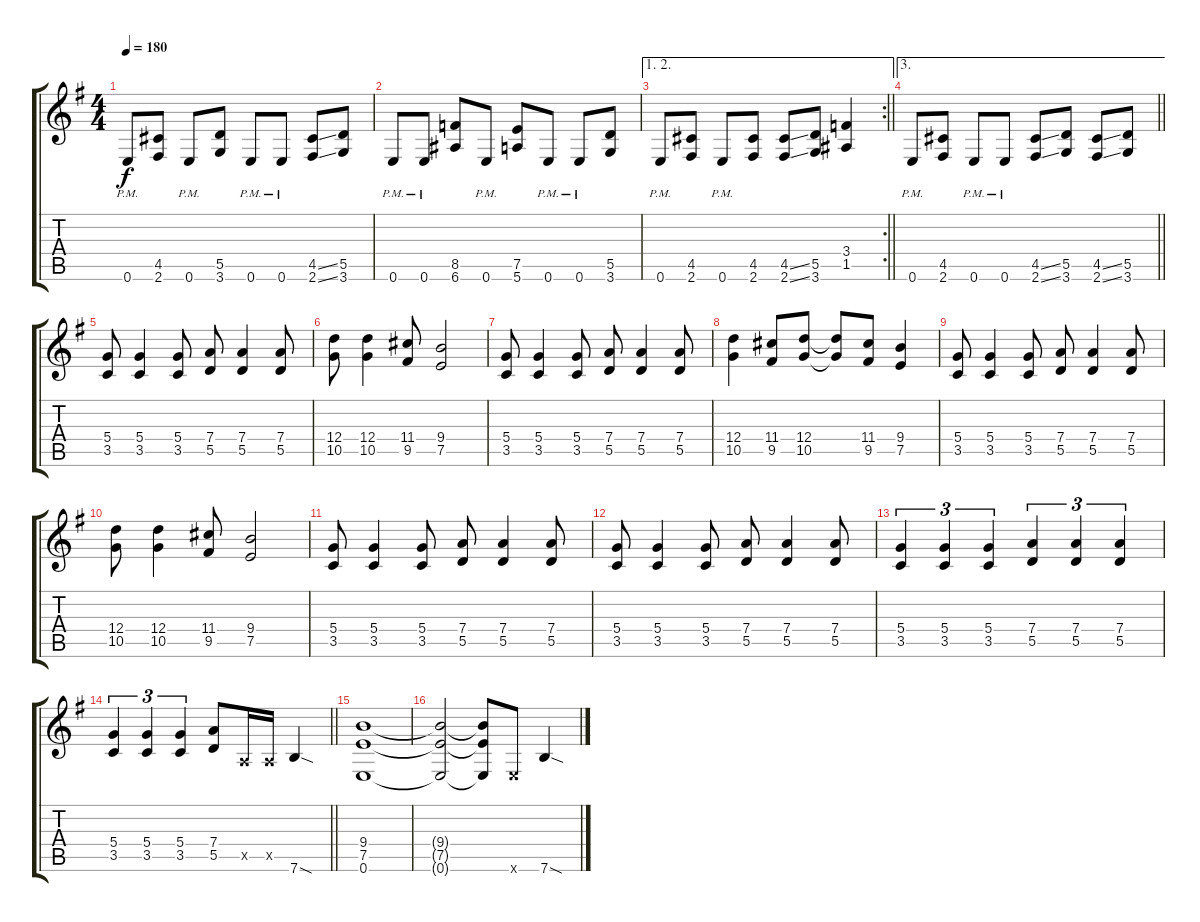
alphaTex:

\track "" {instrument distortionguitar}
\staff {score tabs}
\tuning (E4 B3 G3 D3 A2 E2) {hide}
\ts (4 4)
\tempo 180
\clef g2
\ks g
0.6{pm}.8{dy f} (4.5 2.6).8 0.6{pm}.8 (5.5 3.6).8 0.6{pm}.8 0.6{pm}.8 (4.5{ss} 2.6{ss}).8 (5.5 3.6).8 |
0.6{pm}.8 0.6{pm}.8 (8.5 6.6).8 0.6{pm}.8 (7.5 5.6).8 0.6{pm}.8 0.6{pm}.8 (5.5 3.6).8 |
\ae (1 2)
\rc 2
\barLineRight lightlight
0.6{pm}.8 (4.5 2.6).8 0.6{pm}.8 (4.5 2.6).8 (4.5{ss} 2.6{ss}).8 (5.5 3.6).8 (3.4 1.5).4 |
\ae 3
\barLineRight lightlight
0.6{pm}.8 (4.5 2.6).8 0.6{pm}.8 0.6{pm}.8 (4.5{ss} 2.6{ss}).8 (5.5 3.6).8 (4.5{ss} 2.6{ss}).8 (5.5 3.6).8 |
(5.4 3.5).8 (5.4 3.5).4 (5.4 3.5).8 (7.4 5.5).8 (7.4 5.5).4 (7.4 5.5).8 |
(12.4 10.5).8 (12.4 10.5).4 (11.4 9.5).8 (9.4 7.5).2 |
(5.4 3.5).8 (5.4 3.5).4 (5.4 3.5).8 (7.4 5.5).8 (7.4 5.5).4 (7.4 5.5).8 |
(12.4 10.5).4 (11.4 9.5).8 (12.4 10.5).8 (12.4{t} 10.5{t}).8 (11.4 9.5).8 (9.4 7.5).4 |
(5.4 3.5).8 (5.4 3.5).4 (5.4 3.5).8 (7.4 5.5).8 (7.4 5.5).4 (7.4 5.5).8 |
(12.4 10.5).8 (12.4 10.5).4 (11.4 9.5).8 (9.4 7.5).2 |
(5.4 3.5).8 (5.4 3.5).4 (5.4 3.5).8 (7.4 5.5).8 (7.4 5.5).4 (7.4 5.5).8 |
(5.4 3.5).8 (5.4 3.5).4 (5.4 3.5).8 (7.4 5.5).8 (7.4 5.5).4 (7.4 5.5).8 |
(5.4 3.5).4{tu (3 2)} (5.4 3.5).4{tu (3 2)} (5.4 3.5).4{tu (3 2)} (7.4 5.5).4{tu (3 2)} (7.4 5.5).4{tu (3 2)} (7.4 5.5).4{tu (3 2)} |
\barLineRight lightlight
(5.4 3.5).4{tu (3 2)} (5.4 3.5).4{tu (3 2)} (5.4 3.5).4{tu (3 2)} (7.4 5.5).8 0.5{x}.16 0.5{x}.16 7.6{sod}.4 |
(9.4 7.5 0.6).1 |
(9.4{t} 7.5{t} 0.6{t}).2 (9.4{t} 7.5{t} 0.6{t}).8 0.6{x}.8 7.6{sod}.4
